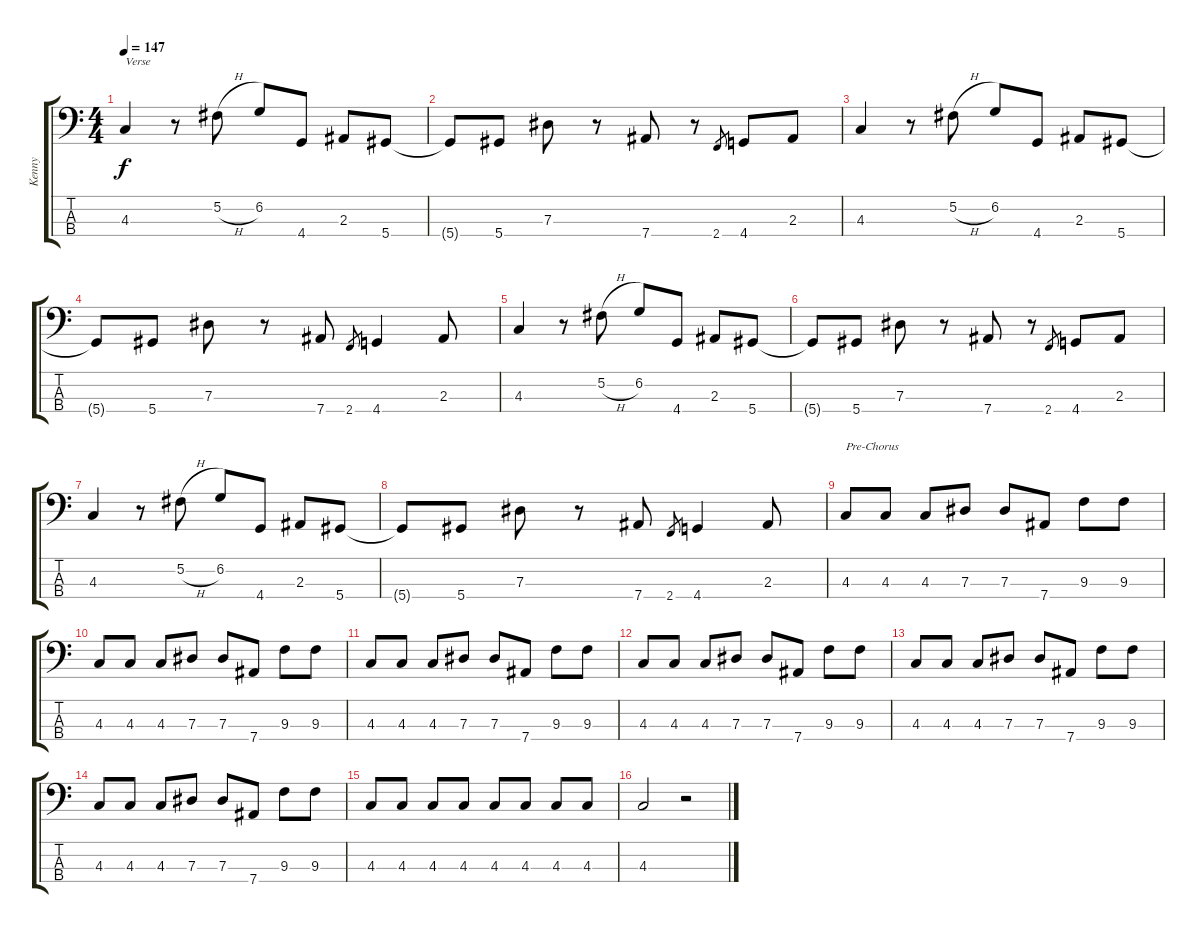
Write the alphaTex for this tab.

\track ("Kenny" "Kenny") {instrument electricbassfinger}
\staff {score tabs}
\tuning (Gb2 Db2 Ab1 Eb1) {hide}
\ts (4 4)
\tempo 147
\clef f4
\ks c
4.3.4{txt "Verse" dy f} r.8 5.2{h}.8 6.2.8 4.4.8 2.3.8 5.4.8 |
5.4{t}.8 5.4.8 7.3.8 r.8 7.4.8 r.8 2.4.8{gr} 4.4.8 2.3.8 |
4.3.4 r.8 5.2{h}.8 6.2.8 4.4.8 2.3.8 5.4.8 |
5.4{t}.8 5.4.8 7.3.8 r.8 7.4.8 2.4.8{gr} 4.4.4 2.3.8 |
4.3.4 r.8 5.2{h}.8 6.2.8 4.4.8 2.3.8 5.4.8 |
5.4{t}.8 5.4.8 7.3.8 r.8 7.4.8 r.8 2.4.8{gr} 4.4.8 2.3.8 |
4.3.4 r.8 5.2{h}.8 6.2.8 4.4.8 2.3.8 5.4.8 |
5.4{t}.8 5.4.8 7.3.8 r.8 7.4.8 2.4.8{gr} 4.4.4 2.3.8 |
4.3.8{txt "Pre-Chorus"} 4.3.8 4.3.8 7.3.8 7.3.8 7.4.8 9.3.8 9.3.8 |
4.3.8 4.3.8 4.3.8 7.3.8 7.3.8 7.4.8 9.3.8 9.3.8 |
4.3.8 4.3.8 4.3.8 7.3.8 7.3.8 7.4.8 9.3.8 9.3.8 |
4.3.8 4.3.8 4.3.8 7.3.8 7.3.8 7.4.8 9.3.8 9.3.8 |
4.3.8 4.3.8 4.3.8 7.3.8 7.3.8 7.4.8 9.3.8 9.3.8 |
4.3.8 4.3.8 4.3.8 7.3.8 7.3.8 7.4.8 9.3.8 9.3.8 |
4.3.8 4.3.8 4.3.8 4.3.8 4.3.8 4.3.8 4.3.8 4.3.8 |
4.3.2 r.2
